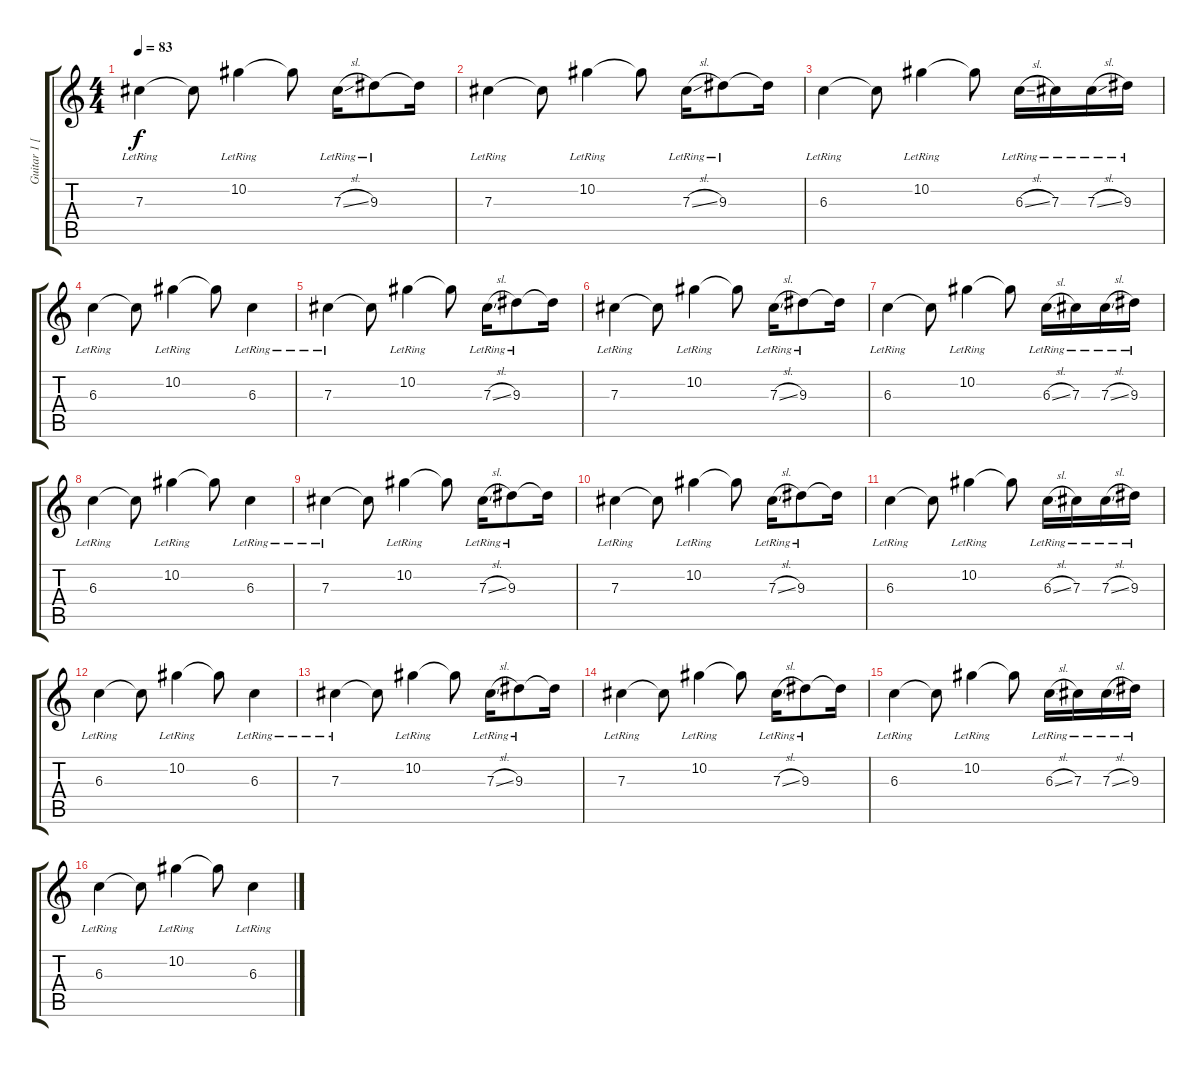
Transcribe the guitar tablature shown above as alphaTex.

\track ("Guitar 1 [lead]" "Guitar 1 [") {instrument acousticguitarsteel}
\staff {score tabs}
\tuning (Eb4 Bb3 Gb3 Db3 Ab2 Eb2) {hide}
\ts (4 4)
\tempo 83
\clef g2
\ks c
7.3{lr}.4{dy f instrument acousticguitarsteel} 7.3{t}.8 10.2{lr}.4 10.2{t}.8 7.3{sl lr}.16 9.3{lr}.8 9.3{t}.16 |
7.3{lr}.4 7.3{t}.8 10.2{lr}.4 10.2{t}.8 7.3{sl lr}.16 9.3{lr}.8 9.3{t}.16 |
6.3{lr}.4 6.3{t}.8 10.2{lr}.4 10.2{t}.8 6.3{sl lr}.16 7.3{lr}.16 7.3{sl lr}.16 9.3{lr}.16 |
6.3{lr}.4 6.3{t}.8 10.2{lr}.4 10.2{t}.8 6.3{lr}.4 |
7.3{lr}.4 7.3{t}.8 10.2{lr}.4 10.2{t}.8 7.3{sl lr}.16 9.3{lr}.8 9.3{t}.16 |
7.3{lr}.4 7.3{t}.8 10.2{lr}.4 10.2{t}.8 7.3{sl lr}.16 9.3{lr}.8 9.3{t}.16 |
6.3{lr}.4 6.3{t}.8 10.2{lr}.4 10.2{t}.8 6.3{sl lr}.16 7.3{lr}.16 7.3{sl lr}.16 9.3{lr}.16 |
6.3{lr}.4 6.3{t}.8 10.2{lr}.4 10.2{t}.8 6.3{lr}.4 |
7.3{lr}.4 7.3{t}.8 10.2{lr}.4 10.2{t}.8 7.3{sl lr}.16 9.3{lr}.8 9.3{t}.16 |
7.3{lr}.4 7.3{t}.8 10.2{lr}.4 10.2{t}.8 7.3{sl lr}.16 9.3{lr}.8 9.3{t}.16 |
6.3{lr}.4 6.3{t}.8 10.2{lr}.4 10.2{t}.8 6.3{sl lr}.16 7.3{lr}.16 7.3{sl lr}.16 9.3{lr}.16 |
6.3{lr}.4 6.3{t}.8 10.2{lr}.4 10.2{t}.8 6.3{lr}.4 |
7.3{lr}.4 7.3{t}.8 10.2{lr}.4 10.2{t}.8 7.3{sl lr}.16 9.3{lr}.8 9.3{t}.16 |
7.3{lr}.4 7.3{t}.8 10.2{lr}.4 10.2{t}.8 7.3{sl lr}.16 9.3{lr}.8 9.3{t}.16 |
6.3{lr}.4 6.3{t}.8 10.2{lr}.4 10.2{t}.8 6.3{sl lr}.16 7.3{lr}.16 7.3{sl lr}.16 9.3{lr}.16 |
6.3{lr}.4 6.3{t}.8 10.2{lr}.4 10.2{t}.8 6.3{lr}.4
